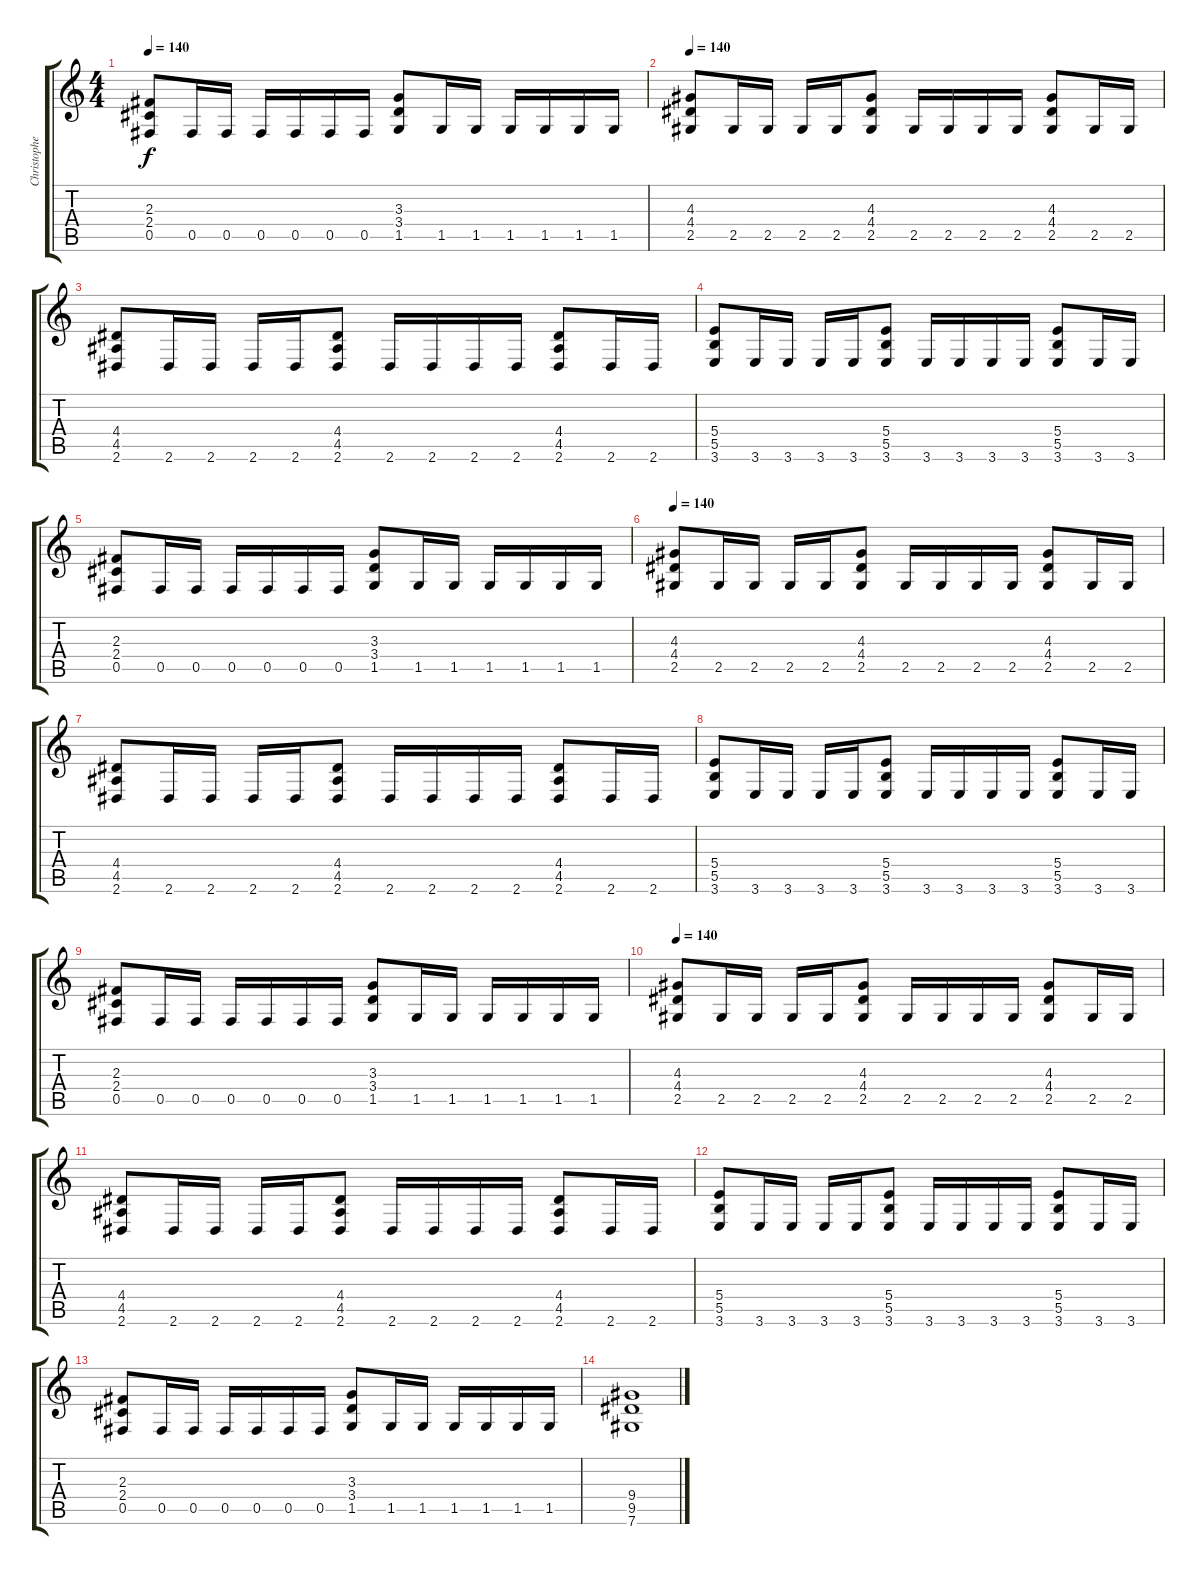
\track ("Christopher Johnsson (Guitar)" "Christophe") {instrument distortionguitar}
\staff {score tabs}
\tuning (Db4 Ab3 E3 B2 Gb2 Db2) {hide}
\ts (4 4)
\tempo 140
\clef g2
\ks c
(2.3 2.4 0.5).8{dy f} 0.5.16 0.5.16 0.5.16 0.5.16 0.5.16 0.5.16 (3.3 3.4 1.5).8 1.5.16 1.5.16 1.5.16 1.5.16 1.5.16 1.5.16 |
\tempo 140
(4.3 4.4 2.5).8 2.5.16 2.5.16 2.5.16 2.5.16 (4.3 4.4 2.5).8 2.5.16 2.5.16 2.5.16 2.5.16 (4.3 4.4 2.5).8 2.5.16 2.5.16 |
(4.4 4.5 2.6).8 2.6.16 2.6.16 2.6.16 2.6.16 (4.4 4.5 2.6).8 2.6.16 2.6.16 2.6.16 2.6.16 (4.4 4.5 2.6).8 2.6.16 2.6.16 |
(5.4 5.5 3.6).8 3.6.16 3.6.16 3.6.16 3.6.16 (5.4 5.5 3.6).8 3.6.16 3.6.16 3.6.16 3.6.16 (5.4 5.5 3.6).8 3.6.16 3.6.16 |
(2.3 2.4 0.5).8 0.5.16 0.5.16 0.5.16 0.5.16 0.5.16 0.5.16 (3.3 3.4 1.5).8 1.5.16 1.5.16 1.5.16 1.5.16 1.5.16 1.5.16 |
\tempo 140
(4.3 4.4 2.5).8 2.5.16 2.5.16 2.5.16 2.5.16 (4.3 4.4 2.5).8 2.5.16 2.5.16 2.5.16 2.5.16 (4.3 4.4 2.5).8 2.5.16 2.5.16 |
(4.4 4.5 2.6).8 2.6.16 2.6.16 2.6.16 2.6.16 (4.4 4.5 2.6).8 2.6.16 2.6.16 2.6.16 2.6.16 (4.4 4.5 2.6).8 2.6.16 2.6.16 |
(5.4 5.5 3.6).8 3.6.16 3.6.16 3.6.16 3.6.16 (5.4 5.5 3.6).8 3.6.16 3.6.16 3.6.16 3.6.16 (5.4 5.5 3.6).8 3.6.16 3.6.16 |
(2.3 2.4 0.5).8 0.5.16 0.5.16 0.5.16 0.5.16 0.5.16 0.5.16 (3.3 3.4 1.5).8 1.5.16 1.5.16 1.5.16 1.5.16 1.5.16 1.5.16 |
\tempo 140
(4.3 4.4 2.5).8 2.5.16 2.5.16 2.5.16 2.5.16 (4.3 4.4 2.5).8 2.5.16 2.5.16 2.5.16 2.5.16 (4.3 4.4 2.5).8 2.5.16 2.5.16 |
(4.4 4.5 2.6).8 2.6.16 2.6.16 2.6.16 2.6.16 (4.4 4.5 2.6).8 2.6.16 2.6.16 2.6.16 2.6.16 (4.4 4.5 2.6).8 2.6.16 2.6.16 |
(5.4 5.5 3.6).8 3.6.16 3.6.16 3.6.16 3.6.16 (5.4 5.5 3.6).8 3.6.16 3.6.16 3.6.16 3.6.16 (5.4 5.5 3.6).8 3.6.16 3.6.16 |
(2.3 2.4 0.5).8 0.5.16 0.5.16 0.5.16 0.5.16 0.5.16 0.5.16 (3.3 3.4 1.5).8 1.5.16 1.5.16 1.5.16 1.5.16 1.5.16 1.5.16 |
(9.4 9.5 7.6).1
